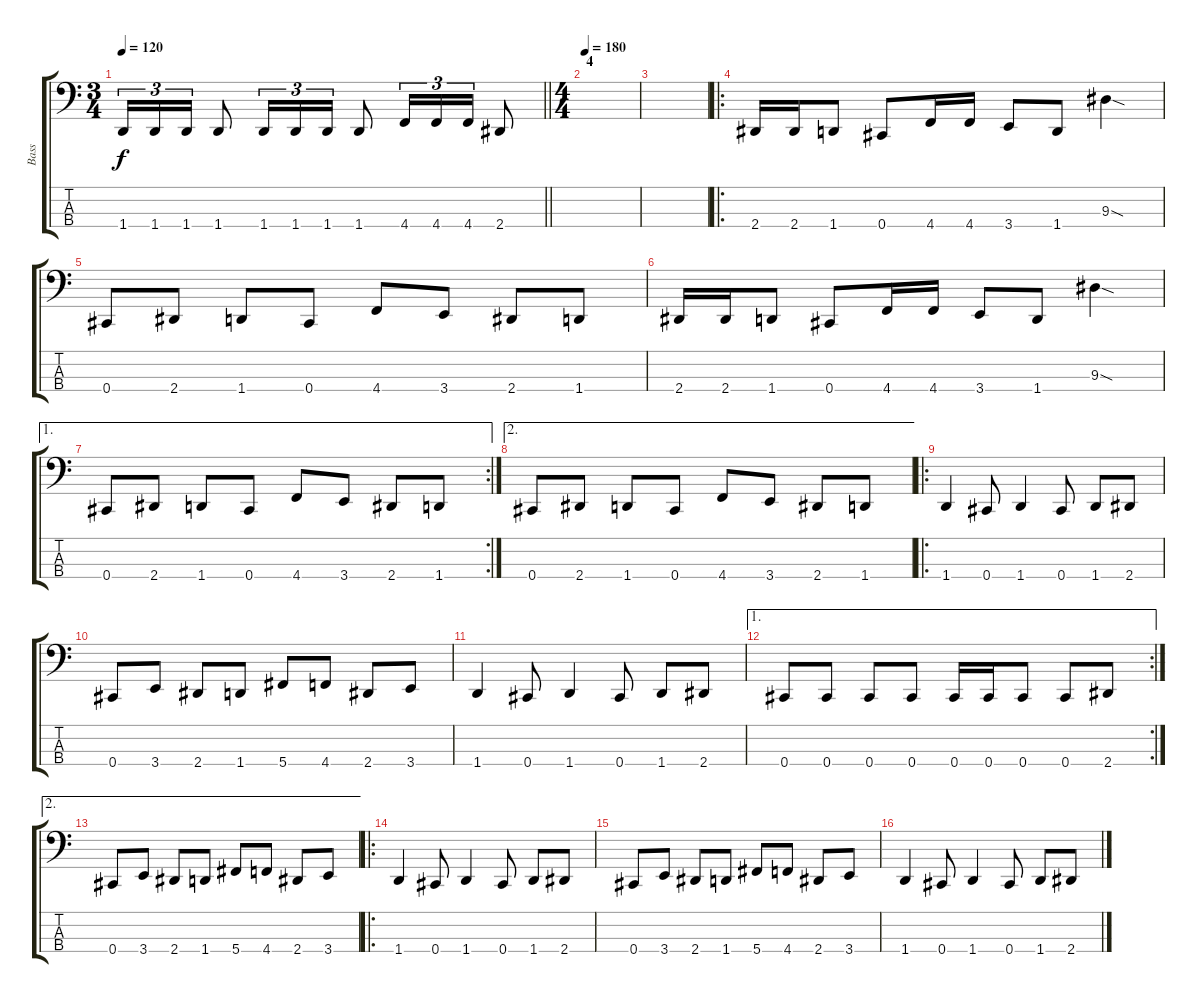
\track ("Bass" "Bass") {instrument electricbassfinger}
\staff {score tabs}
\tuning (E2 B1 Gb1 Db1) {hide}
\ts (3 4)
\tempo 120
\clef f4
\barLineRight lightlight
\ks c
1.4.16{tu (3 2) dy f} 1.4.16{tu (3 2)} 1.4.16{tu (3 2)} 1.4.8 1.4.16{tu (3 2)} 1.4.16{tu (3 2)} 1.4.16{tu (3 2)} 1.4.8 4.4.16{tu (3 2)} 4.4.16{tu (3 2)} 4.4.16{tu (3 2)} 2.4.8 |
\ts (4 4)
\section ("" "4")
\tempo 180
|
|
\ro
2.4.16 2.4.16 1.4.8 0.4.8 4.4.16 4.4.16 3.4.8 1.4.8 9.3{sod}.4 |
0.4.8 2.4.8 1.4.8 0.4.8 4.4.8 3.4.8 2.4.8 1.4.8 |
2.4.16 2.4.16 1.4.8 0.4.8 4.4.16 4.4.16 3.4.8 1.4.8 9.3{sod}.4 |
\ae 1
\rc 2
0.4.8 2.4.8 1.4.8 0.4.8 4.4.8 3.4.8 2.4.8 1.4.8 |
\ae 2
0.4.8 2.4.8 1.4.8 0.4.8 4.4.8 3.4.8 2.4.8 1.4.8 |
\ro
1.4.4 0.4.8 1.4.4 0.4.8 1.4.8 2.4.8 |
0.4.8 3.4.8 2.4.8 1.4.8 5.4.8 4.4.8 2.4.8 3.4.8 |
1.4.4 0.4.8 1.4.4 0.4.8 1.4.8 2.4.8 |
\ae 1
\rc 2
0.4.8 0.4.8 0.4.8 0.4.8 0.4.16 0.4.16 0.4.8 0.4.8 2.4.8 |
\ae 2
0.4.8 3.4.8 2.4.8 1.4.8 5.4.8 4.4.8 2.4.8 3.4.8 |
\ro
1.4.4 0.4.8 1.4.4 0.4.8 1.4.8 2.4.8 |
0.4.8 3.4.8 2.4.8 1.4.8 5.4.8 4.4.8 2.4.8 3.4.8 |
1.4.4 0.4.8 1.4.4 0.4.8 1.4.8 2.4.8
